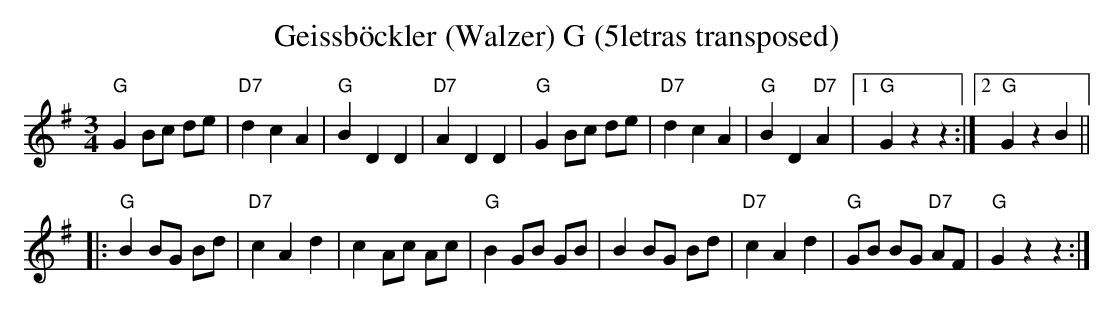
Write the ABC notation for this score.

X:1
T: Geissb\"ockler (Walzer) G (5letras transposed)
M:3/4
L:1/8
K:G transpose=3 %%MIDI gchordon
"G"G2 Bc de | "D7"d2c2A2 | "G"B2D2D2 | "D7"A2D2D2 | "G"G2 Bc de | "D7"d2c2A2 | "G"B2D2"D7"A2 |1 "G"G2z2z2 :|2 "G"G2z2B2 ||
|: "G"B2 BG Bd |  "D7"c2A2d2 | c2Ac Ac | "G"B2 GB GB | B2 BG Bd | "D7"c2A2d2 | "G"GB BG "D7"AF | "G"G2z2z2 :|
